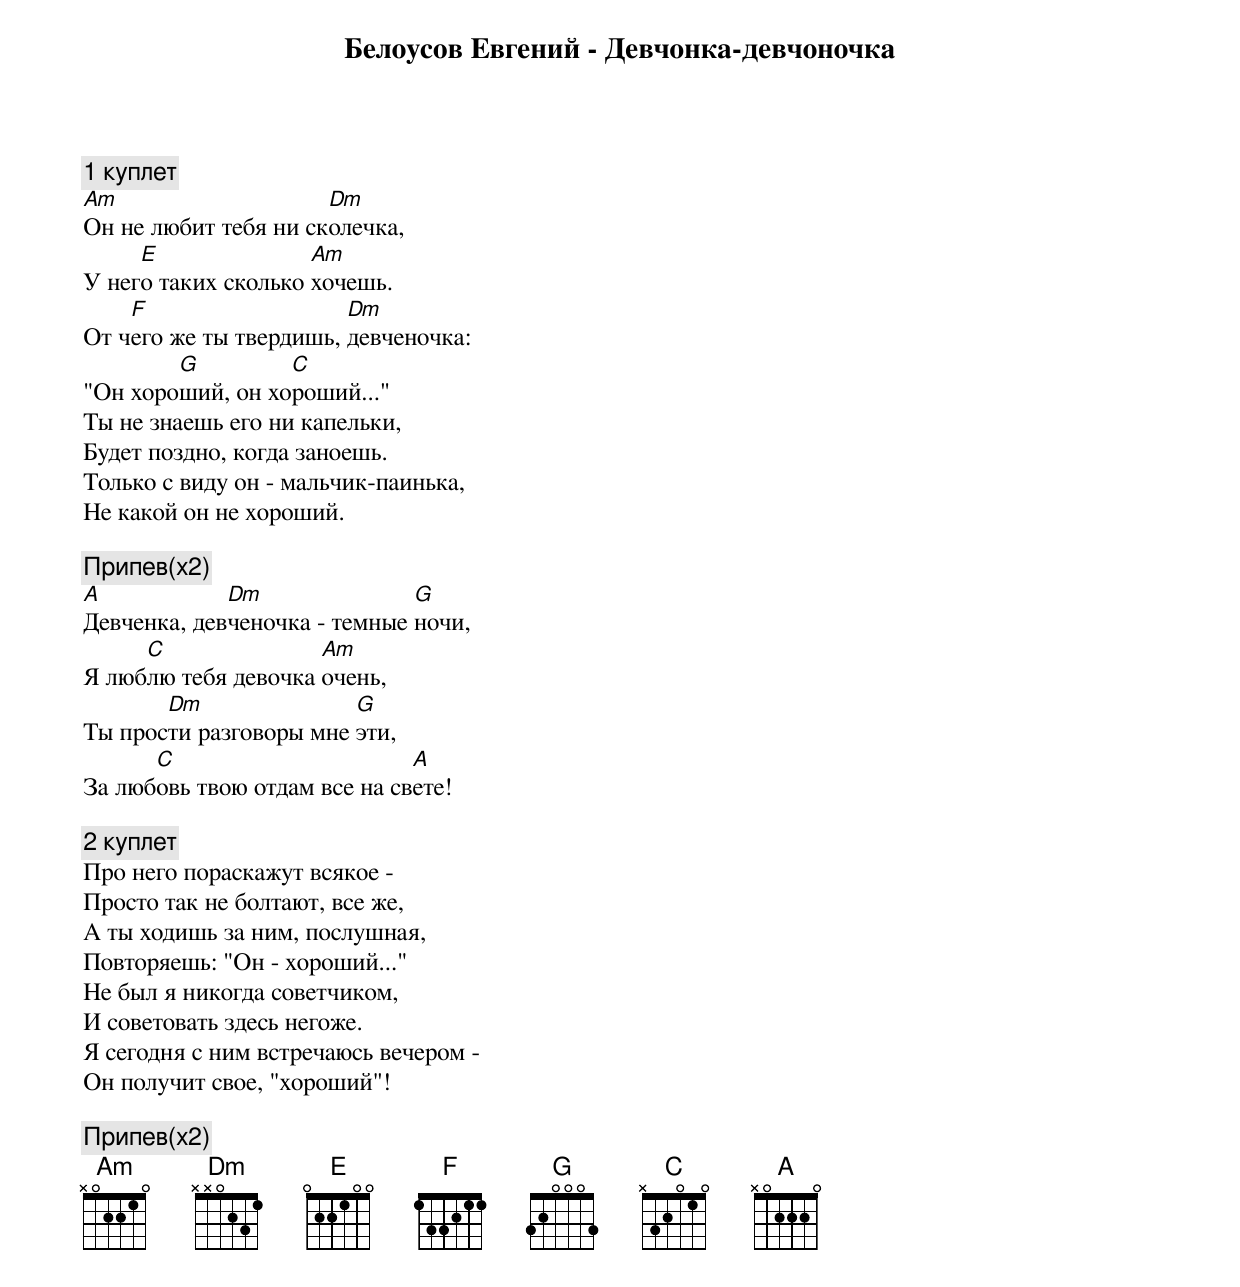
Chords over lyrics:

Белоусов Евгений - Девчонка-девчоночка

[1 куплет]
Am		      Dm
Он не любит тебя ни сколечка,
     E		     Am
У него таких сколько хочешь.
    F			Dm
От чего же ты твердишь, девченочка:
	G	  C
"Он хороший, он хороший..."
Ты не знаешь его ни капельки,
Будет поздно, когда заноешь.
Только с виду он - мальчик-паинька,
Не какой он не хороший.

[Припев(х2)]
A    	     Dm		      G
Девченка, девченочка - темные ночи,
     C		     Am
Я люблю тебя девочка очень,
       Dm		G
Ты прости разговоры мне эти,
      C			      A
За любовь твою отдам все на свете!

[2 куплет]
Про него пораскажут всякое -
Просто так не болтают, все же,
А ты ходишь за ним, послушная,
Повторяешь: "Он - хороший..."
Не был я никогда советчиком,
И советовать здесь негоже.
Я сегодня с ним встречаюсь вечером -
Он получит свое, "хороший"!

[Припев(х2)]
